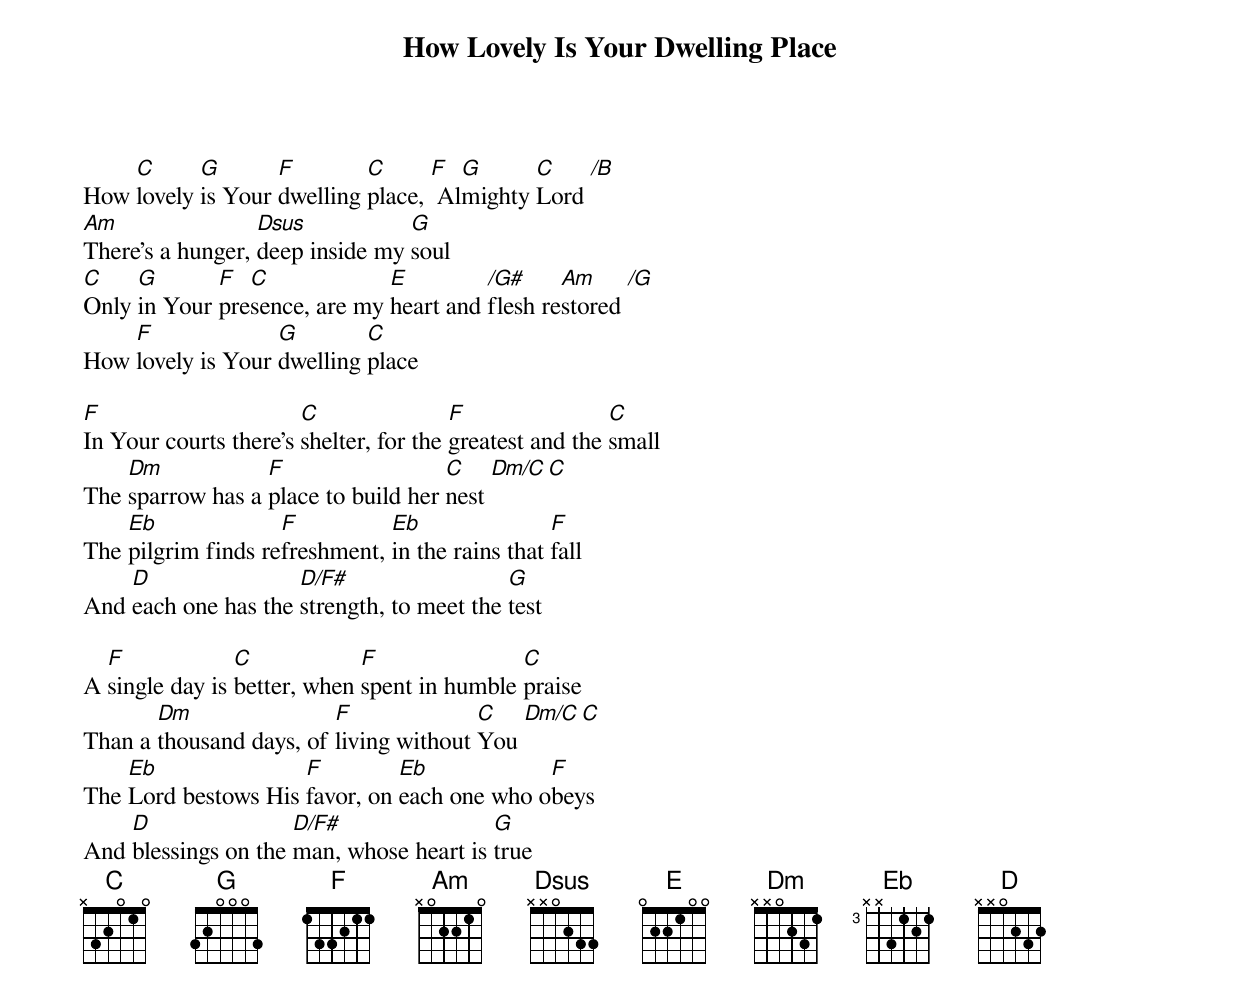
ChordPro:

{title: How Lovely Is Your Dwelling Place}
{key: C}
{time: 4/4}
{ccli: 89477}
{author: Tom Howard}
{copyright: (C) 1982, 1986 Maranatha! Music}

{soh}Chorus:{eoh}
How [C]lovely [G]is Your [F]dwelling [C]place, [F] Al[G]mighty [C]Lord [/B]
[Am]There's a hunger, [Dsus]deep inside my [G]soul
[C]Only [G]in Your [F]pre[C]sence, are my [E]heart and [/G#]flesh re[Am]stored [/G]
How [F]lovely is Your [G]dwelling [C]place

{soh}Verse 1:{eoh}
[F]In Your courts there's [C]shelter, for the [F]greatest and the [C]small
The [Dm]sparrow has a [F]place to build her [C]nest [Dm/C][C]
The [Eb]pilgrim finds re[F]freshment, [Eb]in the rains that [F]fall
And [D]each one has the [D/F#]strength, to meet the [G]test

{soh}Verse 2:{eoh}
A [F]single day is [C]better, when [F]spent in humble [C]praise
Than a [Dm]thousand days, of [F]living without [C]You [Dm/C][C]
The [Eb]Lord bestows His [F]favor, on [Eb]each one who o[F]beys
And [D]blessings on the [D/F#]man, whose heart is [G]true
